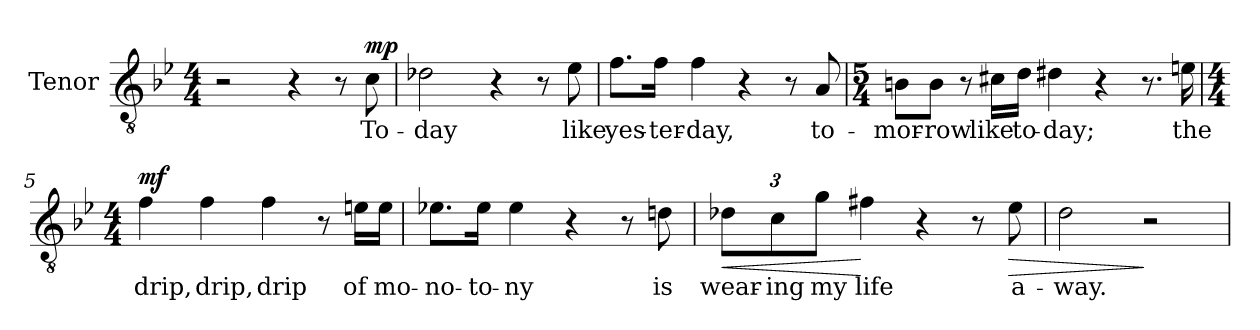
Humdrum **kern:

**kern	**text	**dynam
*part1	*part1	*part1
*staff1	*staff1	*staff1
*I"Tenor	*	*
*I'T.	*	*
*clefGv2	*	*
*k[b-e-]	*	*
*M4/4	*	*
=1	=1	=1
2r	.	.
4r	.	.
8r	.	.
!	!LO:LY:b	!LO:DY:a
8c\	To-	mp
=2	=2	=2
!	!LO:LY:b	!
2d-X\	-day	.
4r	.	.
8r	.	.
!	!LO:LY:b	!
8e-\	like	.
=3	=3	=3
!	!LO:LY:b	!
8.f\L	yes-	.
!	!LO:LY:b	!
16f\Jk	-ter-	.
!	!LO:LY:b	!
4f\	-day,	.
4r	.	.
8r	.	.
!	!LO:LY:b	!
8A/	to-	.
=4	=4	=4
*M5/4	*	*
!	!LO:LY:b	!
8Bn\L	-mor-	.
!	!LO:LY:b	!
8B\J	-row	.
8r	.	.
!	!LO:LY:b	!
16c#X\LL	like	.
!	!LO:LY:b	!
16d\JJ	to-	.
!	!LO:LY:b	!
4d#X\	-day;	.
4r	.	.
8.r	.	.
!	!LO:LY:b	!
16en\	the	.
!!LO:LB:g=z
=5	=5	=5
*M4/4	*	*
!	!LO:LY:b	!LO:DY:a
4f\	drip,	mf
!	!LO:LY:b	!
4f\	drip,	.
!	!LO:LY:b	!
4f\	drip	.
8r	.	.
!	!LO:LY:b	!
16en\LL	of	.
!	!LO:LY:b	!
16e\JJ	mo-	.
=6	=6	=6
!	!LO:LY:b	!
8.e-X\L	-no-	.
!	!LO:LY:b	!
16e-\Jk	-to-	.
!	!LO:LY:b	!
4e-\	-ny	.
4r	.	.
8r	.	.
!	!LO:LY:b	!
8dni\	is	.
=7	=7	=7
*Xbrackettup	*	*
!	!LO:LY:b	!LO:HP:b
12d-X\L	wear-	<
!	!LO:LY:b	!
12c\	-ing	.
!	!LO:LY:b	!
12g\J	my	.
!	!LO:LY:b	!
4f#X\	life	[
4r	.	.
8r	.	.
!	!LO:LY:b	!LO:HP:b
8e-\	a-	>
=8	=8	=8
!	!LO:LY:b	!
2d\	-way.	.
2r	.	]
=	=	=
*-	*-	*-
